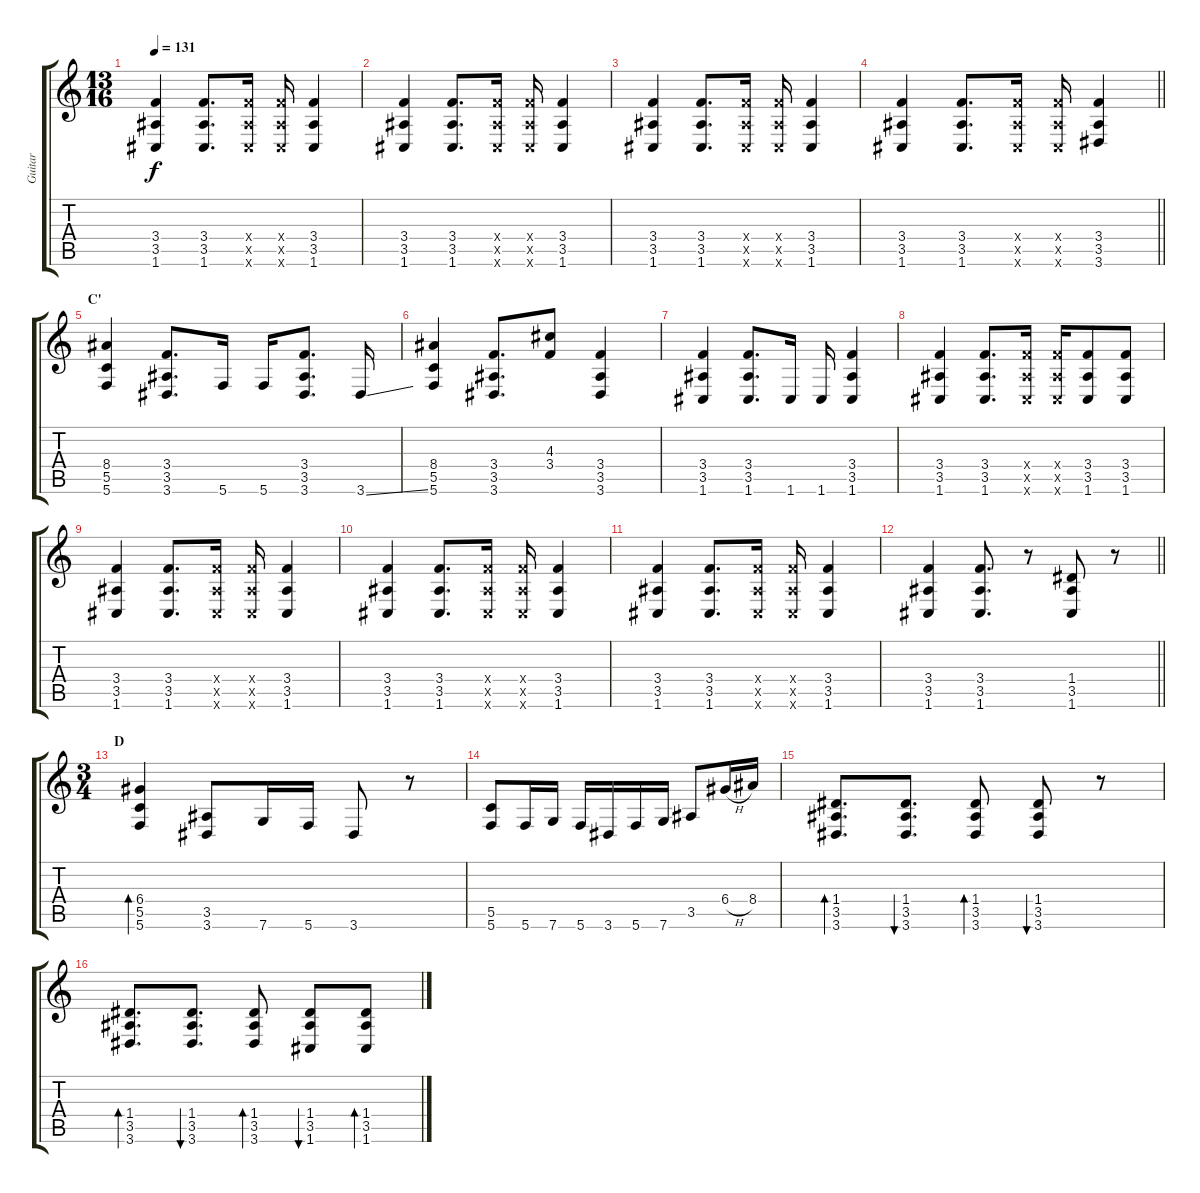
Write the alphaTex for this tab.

\track ("Guitar" "Guitar") {instrument distortionguitar}
\staff {score tabs}
\tuning (G4 E4 A3 D3 G2 C2) {hide}
\ts (13 16)
\tempo 131
\clef g2
\ks c
(3.4 3.5 1.6).4{dy f} (3.4 3.5 1.6).8{d} (3.4{x} 3.5{x} 1.6{x}).16 (3.4{x} 3.5{x} 1.6{x}).16 (3.4 3.5 1.6).4 |
(3.4 3.5 1.6).4 (3.4 3.5 1.6).8{d} (3.4{x} 3.5{x} 1.6{x}).16 (3.4{x} 3.5{x} 1.6{x}).16 (3.4 3.5 1.6).4 |
(3.4 3.5 1.6).4 (3.4 3.5 1.6).8{d} (3.4{x} 3.5{x} 1.6{x}).16 (3.4{x} 3.5{x} 1.6{x}).16 (3.4 3.5 1.6).4 |
\barLineRight lightlight
(3.4 3.5 1.6).4 (3.4 3.5 1.6).8{d} (3.4{x} 3.5{x} 1.6{x}).16 (3.4{x} 3.5{x} 1.6{x}).16 (3.4 3.5 3.6).4 |
\section ("" "C'")
(8.4 5.5 5.6).4{instrument distortionguitar} (3.4 3.5 3.6).8{d} 5.6.16 5.6.16 (3.4 3.5 3.6).8{d} 3.6{ss}.16 |
(8.4 5.5 5.6).4 (3.4 3.5 3.6).8{d} (4.3 3.4).8 (3.4 3.5 3.6).4 |
(3.4 3.5 1.6).4 (3.4 3.5 1.6).8{d} 1.6.16 1.6.16 (3.4 3.5 1.6).4 |
(3.4 3.5 1.6).4 (3.4 3.5 1.6).8{d} (3.4{x} 3.5{x} 1.6{x}).16 (3.4{x} 3.5{x} 1.6{x}).16 (3.4 3.5 1.6).8 (3.4 3.5 1.6).8 |
(3.4 3.5 1.6).4 (3.4 3.5 1.6).8{d} (3.4{x} 3.5{x} 1.6{x}).16 (3.4{x} 3.5{x} 1.6{x}).16 (3.4 3.5 1.6).4 |
(3.4 3.5 1.6).4 (3.4 3.5 1.6).8{d} (3.4{x} 3.5{x} 1.6{x}).16 (3.4{x} 3.5{x} 1.6{x}).16 (3.4 3.5 1.6).4 |
(3.4 3.5 1.6).4 (3.4 3.5 1.6).8{d} (3.4{x} 3.5{x} 1.6{x}).16 (3.4{x} 3.5{x} 1.6{x}).16 (3.4 3.5 1.6).4 |
\barLineRight lightlight
(3.4 3.5 1.6).4 (3.4 3.5 1.6).8{d} r.8 (1.4 3.5 1.6).8 r.8 |
\ts (3 4)
\section ("" "D")
(6.4 5.5 5.6).4{bd 60 instrument electricguitarclean} (3.5 3.6).8 7.6.16 5.6.16 3.6.8 r.8 |
(5.5 5.6).8 5.6.16 7.6.16 5.6.16 3.6.16 5.6.16 7.6.16 3.5.8 6.4{h}.16 8.4.16 |
(1.4 3.5 3.6).8{d bd 60} (1.4 3.5 3.6).8{d bu 60} (1.4 3.5 3.6).8{bd 60} (1.4 3.5 3.6).8{bu 60} r.8 |
(1.4 3.5 3.6).8{d bd 60} (1.4 3.5 3.6).8{d bu 60} (1.4 3.5 3.6).8{bd 60} (1.4 3.5 1.6).8{bu 60} (1.4 3.5 1.6).8{bd 60}
